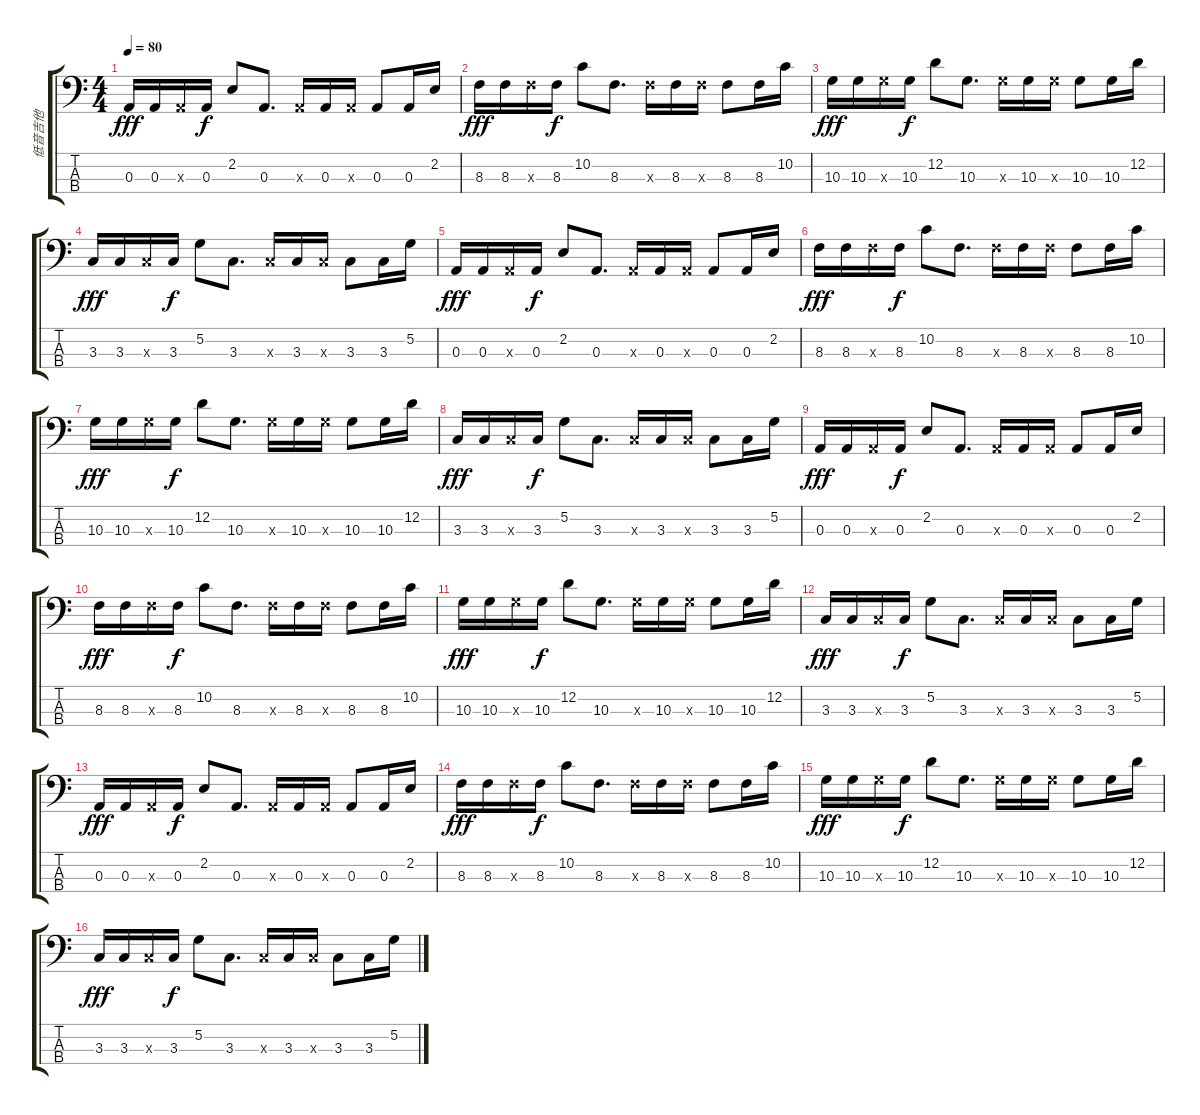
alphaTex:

\track ("低音吉他" "低音吉他") {instrument electricbassfinger}
\staff {score tabs}
\tuning (G2 D2 A1 E1) {hide}
\ts (4 4)
\tempo 80
\clef f4
\ks c
0.3.16{dy fff} 0.3.16 0.3{x}.16 0.3.16{dy f} 2.2.8 0.3.8{d} 0.3{x}.16 0.3.16 0.3{x}.16 0.3.8 0.3.16 2.2.16 |
8.3.16{dy fff} 8.3.16 8.3{x}.16 8.3.16{dy f} 10.2.8 8.3.8{d} 8.3{x}.16 8.3.16 8.3{x}.16 8.3.8 8.3.16 10.2.16 |
10.3.16{dy fff} 10.3.16 10.3{x}.16 10.3.16{dy f} 12.2.8 10.3.8{d} 10.3{x}.16 10.3.16 10.3{x}.16 10.3.8 10.3.16 12.2.16 |
3.3.16{dy fff} 3.3.16 3.3{x}.16 3.3.16{dy f} 5.2.8 3.3.8{d} 3.3{x}.16 3.3.16 3.3{x}.16 3.3.8 3.3.16 5.2.16 |
0.3.16{dy fff} 0.3.16 0.3{x}.16 0.3.16{dy f} 2.2.8 0.3.8{d} 0.3{x}.16 0.3.16 0.3{x}.16 0.3.8 0.3.16 2.2.16 |
8.3.16{dy fff} 8.3.16 8.3{x}.16 8.3.16{dy f} 10.2.8 8.3.8{d} 8.3{x}.16 8.3.16 8.3{x}.16 8.3.8 8.3.16 10.2.16 |
10.3.16{dy fff} 10.3.16 10.3{x}.16 10.3.16{dy f} 12.2.8{txt ""} 10.3.8{d} 10.3{x}.16 10.3.16 10.3{x}.16 10.3.8 10.3.16 12.2.16 |
3.3.16{dy fff} 3.3.16 3.3{x}.16 3.3.16{dy f} 5.2.8 3.3.8{d} 3.3{x}.16 3.3.16 3.3{x}.16 3.3.8 3.3.16 5.2.16 |
0.3.16{dy fff} 0.3.16 0.3{x}.16 0.3.16{dy f} 2.2.8 0.3.8{d} 0.3{x}.16 0.3.16 0.3{x}.16 0.3.8 0.3.16 2.2.16 |
8.3.16{dy fff} 8.3.16 8.3{x}.16 8.3.16{dy f} 10.2.8 8.3.8{d} 8.3{x}.16 8.3.16 8.3{x}.16 8.3.8 8.3.16 10.2.16 |
10.3.16{dy fff} 10.3.16 10.3{x}.16 10.3.16{dy f} 12.2.8 10.3.8{d} 10.3{x}.16 10.3.16 10.3{x}.16 10.3.8 10.3.16 12.2.16 |
3.3.16{txt " " dy fff} 3.3.16 3.3{x}.16 3.3.16{dy f} 5.2.8 3.3.8{d} 3.3{x}.16 3.3.16 3.3{x}.16 3.3.8 3.3.16 5.2.16 |
0.3.16{dy fff} 0.3.16 0.3{x}.16 0.3.16{dy f} 2.2.8 0.3.8{d} 0.3{x}.16 0.3.16 0.3{x}.16 0.3.8 0.3.16 2.2.16 |
8.3.16{dy fff} 8.3.16 8.3{x}.16 8.3.16{dy f} 10.2.8 8.3.8{d} 8.3{x}.16 8.3.16 8.3{x}.16 8.3.8 8.3.16 10.2.16 |
10.3.16{dy fff} 10.3.16 10.3{x}.16 10.3.16{dy f} 12.2.8 10.3.8{d} 10.3{x}.16 10.3.16 10.3{x}.16 10.3.8 10.3.16 12.2.16 |
3.3.16{dy fff} 3.3.16 3.3{x}.16 3.3.16{dy f} 5.2.8 3.3.8{d} 3.3{x}.16 3.3.16 3.3{x}.16 3.3.8 3.3.16 5.2.16
